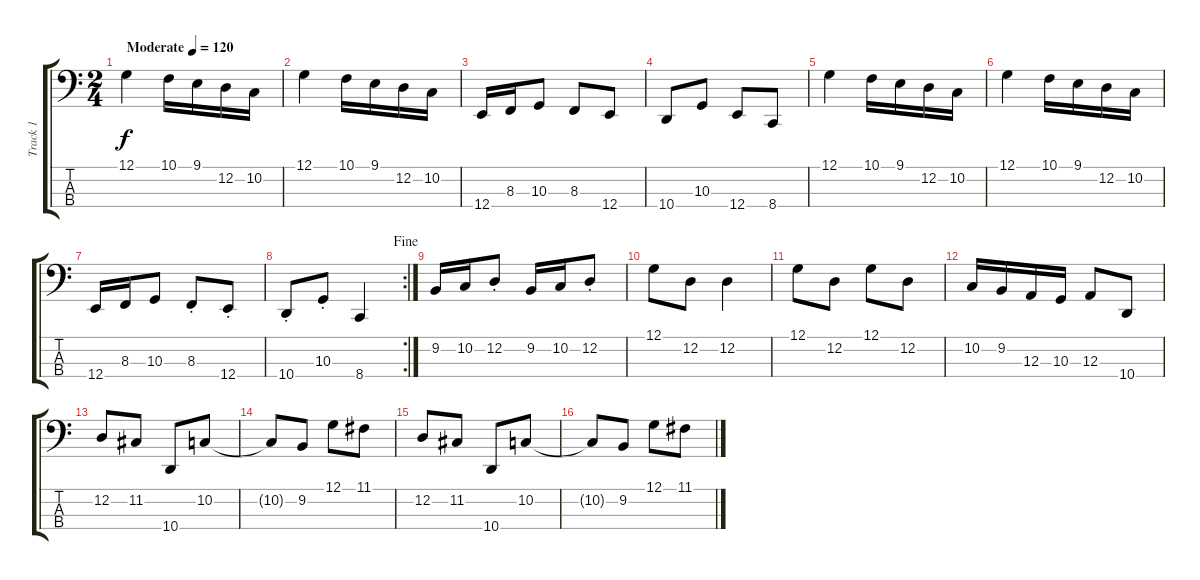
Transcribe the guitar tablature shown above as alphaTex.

\track ("Track 1" "Track 1") {instrument cello}
\staff {score tabs}
\tuning (G2 D2 A1 E1) {hide}
\ts (2 4)
\tempo (120 "Moderate")
\clef f4
\ks c
12.1.4{dy f instrument cello} 10.1.16 9.1.16 12.2.16 10.2.16 |
12.1.4 10.1.16 9.1.16 12.2.16 10.2.16 |
12.4.16 8.3.16 10.3.8 8.3.8 12.4.8 |
10.4.8 10.3.8 12.4.8 8.4.8 |
12.1.4 10.1.16 9.1.16 12.2.16 10.2.16 |
12.1.4 10.1.16 9.1.16 12.2.16 10.2.16 |
12.4.16 8.3.16 10.3.8 8.3{st}.8 12.4{st}.8 |
\rc 2
\jump fine
10.4{st}.8 10.3{st}.8 8.4.4 |
9.2.16 10.2.16 12.2{st}.8 9.2.16 10.2.16 12.2{st}.8 |
12.1.8 12.2.8 12.2.4 |
12.1.8 12.2.8 12.1.8 12.2.8 |
10.2.16 9.2.16 12.3.16 10.3.16 12.3.8 10.4.8 |
12.2.8 11.2.8 10.4.8 10.2.8 |
10.2{t}.8 9.2.8 12.1.8 11.1.8 |
12.2.8 11.2.8 10.4.8 10.2.8 |
10.2{t}.8 9.2.8 12.1.8 11.1.8
